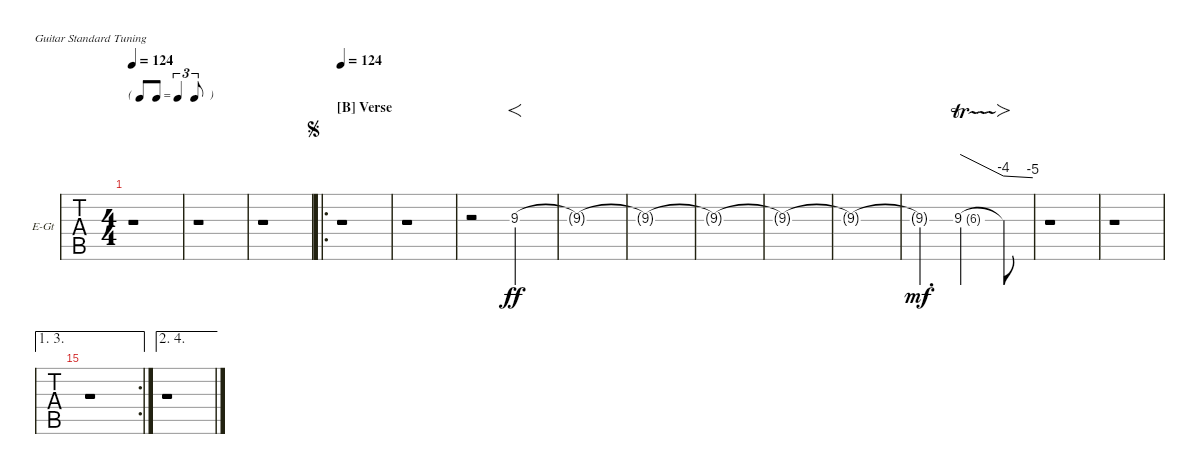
\bracketExtendMode nobrackets
\firstSystemTrackNameOrientation horizontal
\otherSystemsTrackNameOrientation horizontal
\defaultBarNumberDisplay FirstOfSystem
\track ("synth" "E-Gt") {instrument electricguitarclean}
\staff {tabs}
\tuning (E4 B3 G3 D3 A2 E2)
\ts (4 4)
\tf triplet8th
\tempo 124
\clef g2
\scale
0.333333
\ks c
r.1{dy mf} |
\scale
0.333333 r.1 |
\scale
0.333333 r.1 |
\ro
\section ("B" "Verse")
\jump segno
\tempo 124
\scale
0.373134 r.1 |
\scale
0.313433 r.1 |
\scale
0.313433 r.2 9.3.2{f dy ff} |
\scale
0.333333 9.3{t}.1 |
\scale
0.333333 9.3{t}.1 |
\scale
0.333333 9.3{t}.1 |
\scale
0.333333 9.3{t}.1 |
\scale
0.333333 9.3{t}.1 |
\scale
0.333333 9.3{t}.4{d dy mf} 9.3{tr (6 16) ac}.2{tbe (dive default 0 0 60 -16)} 9.3{t}.8{fo tbe (dive default 0 -16 60 -20)} |
\scale
0.323077 r.1 |
\scale
0.323077 r.1 |
\ae (1 3)
\rc 2
\scale
0.353846 r.1 |
\ae (2 4)
\scale
0.333333 r.1
